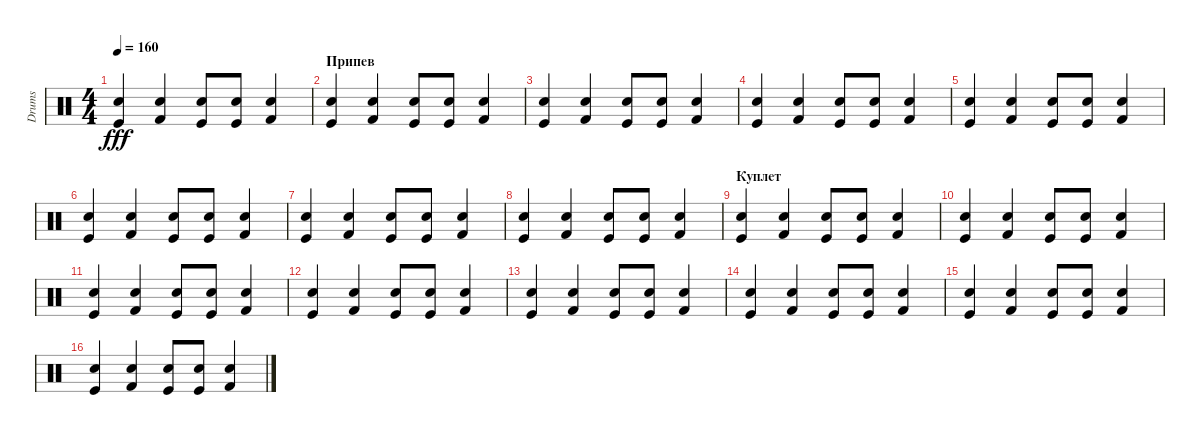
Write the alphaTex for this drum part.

\track ("Drums" "Drums") {instrument percussion}
\staff {score}
\articulation defaults
\ts (4 4)
\tempo 160
\clef neutral
\ks c
("Kick (hit)" "Metronome (bell)").4{dy fff} ("Kick (hit) 2" "Snare (hit) 2").4 ("Kick (hit)" "Metronome (bell)").8 ("Kick (hit)" "Metronome (bell)").8 ("Kick (hit) 2" "Snare (hit) 2").4 |
\section ("" "Припев")
("Kick (hit)" "Metronome (bell)").4 ("Kick (hit) 2" "Snare (hit) 2").4 ("Kick (hit)" "Metronome (bell)").8 ("Kick (hit)" "Metronome (bell)").8 ("Kick (hit) 2" "Snare (hit) 2").4 |
("Kick (hit)" "Metronome (bell)").4 ("Kick (hit) 2" "Snare (hit) 2").4 ("Kick (hit)" "Metronome (bell)").8 ("Kick (hit)" "Metronome (bell)").8 ("Kick (hit) 2" "Snare (hit) 2").4 |
("Kick (hit)" "Metronome (bell)").4 ("Kick (hit) 2" "Snare (hit) 2").4 ("Kick (hit)" "Metronome (bell)").8 ("Kick (hit)" "Metronome (bell)").8 ("Kick (hit) 2" "Snare (hit) 2").4 |
("Kick (hit)" "Metronome (bell)").4 ("Kick (hit) 2" "Snare (hit) 2").4 ("Kick (hit)" "Metronome (bell)").8 ("Kick (hit)" "Metronome (bell)").8 ("Kick (hit) 2" "Snare (hit) 2").4 |
("Kick (hit)" "Metronome (bell)").4 ("Kick (hit) 2" "Snare (hit) 2").4 ("Kick (hit)" "Metronome (bell)").8 ("Kick (hit)" "Metronome (bell)").8 ("Kick (hit) 2" "Snare (hit) 2").4 |
("Kick (hit)" "Metronome (bell)").4 ("Kick (hit) 2" "Snare (hit) 2").4 ("Kick (hit)" "Metronome (bell)").8 ("Kick (hit)" "Metronome (bell)").8 ("Kick (hit) 2" "Snare (hit) 2").4 |
("Kick (hit)" "Metronome (bell)").4 ("Kick (hit) 2" "Snare (hit) 2").4 ("Kick (hit)" "Metronome (bell)").8 ("Kick (hit)" "Metronome (bell)").8 ("Kick (hit) 2" "Snare (hit) 2").4 |
\section ("" "Куплет")
("Kick (hit)" "Metronome (bell)").4 ("Kick (hit) 2" "Snare (hit) 2").4 ("Kick (hit)" "Metronome (bell)").8 ("Kick (hit)" "Metronome (bell)").8 ("Kick (hit) 2" "Snare (hit) 2").4 |
("Kick (hit)" "Metronome (bell)").4 ("Kick (hit) 2" "Snare (hit) 2").4 ("Kick (hit)" "Metronome (bell)").8 ("Kick (hit)" "Metronome (bell)").8 ("Kick (hit) 2" "Snare (hit) 2").4 |
("Kick (hit)" "Metronome (bell)").4 ("Kick (hit) 2" "Snare (hit) 2").4 ("Kick (hit)" "Metronome (bell)").8 ("Kick (hit)" "Metronome (bell)").8 ("Kick (hit) 2" "Snare (hit) 2").4 |
("Kick (hit)" "Metronome (bell)").4 ("Kick (hit) 2" "Snare (hit) 2").4 ("Kick (hit)" "Metronome (bell)").8 ("Kick (hit)" "Metronome (bell)").8 ("Kick (hit) 2" "Snare (hit) 2").4 |
("Kick (hit)" "Metronome (bell)").4 ("Kick (hit) 2" "Snare (hit) 2").4 ("Kick (hit)" "Metronome (bell)").8 ("Kick (hit)" "Metronome (bell)").8 ("Kick (hit) 2" "Snare (hit) 2").4 |
("Kick (hit)" "Metronome (bell)").4 ("Kick (hit) 2" "Snare (hit) 2").4 ("Kick (hit)" "Metronome (bell)").8 ("Kick (hit)" "Metronome (bell)").8 ("Kick (hit) 2" "Snare (hit) 2").4 |
("Kick (hit)" "Metronome (bell)").4 ("Kick (hit) 2" "Snare (hit) 2").4 ("Kick (hit)" "Metronome (bell)").8 ("Kick (hit)" "Metronome (bell)").8 ("Kick (hit) 2" "Snare (hit) 2").4 |
("Kick (hit)" "Metronome (bell)").4 ("Kick (hit) 2" "Snare (hit) 2").4 ("Kick (hit)" "Metronome (bell)").8 ("Kick (hit)" "Metronome (bell)").8 ("Kick (hit) 2" "Snare (hit) 2").4
